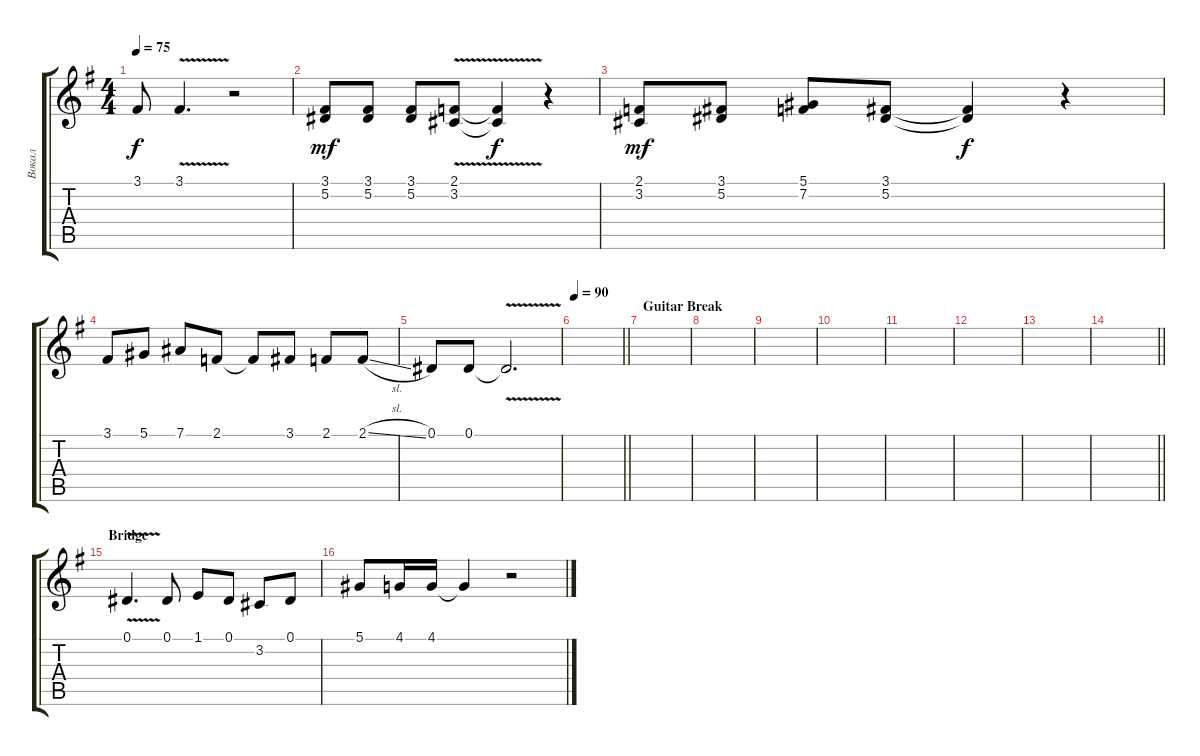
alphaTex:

\track ("Вокал" "Вокал") {instrument trumpet}
\staff {score tabs}
\tuning (Eb4 Bb3 Gb3 Db3 Ab2 Eb2) {hide}
\ts (4 4)
\tempo 75
\clef g2
\ks eminor
3.1.8{dy f} 3.1{v}.4{d} r.2 |
(3.1 5.2).8{dy mf} (3.1 5.2).8 (3.1 5.2).8 (2.1{v} 3.2{v}).8 (2.1{t} 3.2{t}).4{dy f} r.4 |
(2.1 3.2).8{dy mf} (3.1 5.2).8 (5.1 7.2).8 (3.1 5.2).8 (3.1{t} 5.2{t}).4{dy f} r.4 |
3.1.8 5.1.8 7.1.8 2.1.8 2.1{t}.8 3.1.8 2.1.8 2.1{sl}.8 |
0.1.8 0.1.8 0.1{v t}.2{d} |
\tempo 90
\barLineRight lightlight
|
\section ("" "Guitar Break")
|
|
|
|
|
|
|
\barLineRight lightlight
|
\section ("" "Bridge")
0.1{v}.4{d} 0.1.8 1.1.8 0.1.8 3.2.8 0.1.8 |
5.1.8 4.1.16 4.1.16 4.1{t}.4 r.2
